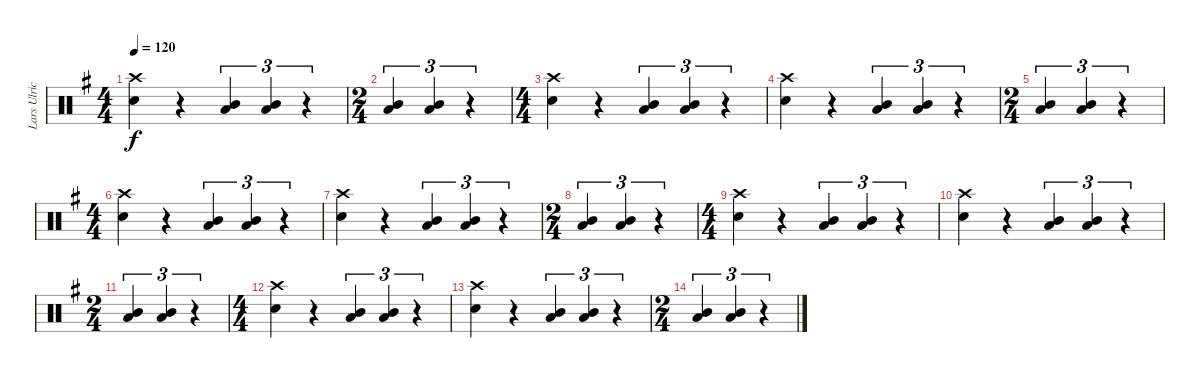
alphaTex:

\track ("Lars Ulrich" "Lars Ulric") {instrument percussion}
\staff {score}
\articulation defaults
\ts (4 4)
\tempo 120
\clef neutral
\ks g
("Crash high (hit)" "Snare (hit) 2").4{dy f} r.4 ("Mid Tom (hit)" "Low Tom (hit)").4{tu (3 2)} ("Mid Tom (hit)" "Low Tom (hit)").4{tu (3 2)} r.4{tu (3 2)} |
\ts (2 4)
("Mid Tom (hit)" "Low Tom (hit)").4{tu (3 2)} ("Mid Tom (hit)" "Low Tom (hit)").4{tu (3 2)} r.4{tu (3 2)} |
\ts (4 4)
("Crash high (hit)" "Snare (hit) 2").4 r.4 ("Mid Tom (hit)" "Low Tom (hit)").4{tu (3 2)} ("Mid Tom (hit)" "Low Tom (hit)").4{tu (3 2)} r.4{tu (3 2)} |
("Crash high (hit)" "Snare (hit) 2").4 r.4 ("Mid Tom (hit)" "Low Tom (hit)").4{tu (3 2)} ("Mid Tom (hit)" "Low Tom (hit)").4{tu (3 2)} r.4{tu (3 2)} |
\ts (2 4)
("Mid Tom (hit)" "Low Tom (hit)").4{tu (3 2)} ("Mid Tom (hit)" "Low Tom (hit)").4{tu (3 2)} r.4{tu (3 2)} |
\ts (4 4)
("Crash high (hit)" "Snare (hit) 2").4 r.4 ("Mid Tom (hit)" "Low Tom (hit)").4{tu (3 2)} ("Mid Tom (hit)" "Low Tom (hit)").4{tu (3 2)} r.4{tu (3 2)} |
("Crash high (hit)" "Snare (hit) 2").4 r.4 ("Mid Tom (hit)" "Low Tom (hit)").4{tu (3 2)} ("Mid Tom (hit)" "Low Tom (hit)").4{tu (3 2)} r.4{tu (3 2)} |
\ts (2 4)
("Mid Tom (hit)" "Low Tom (hit)").4{tu (3 2)} ("Mid Tom (hit)" "Low Tom (hit)").4{tu (3 2)} r.4{tu (3 2)} |
\ts (4 4)
("Crash high (hit)" "Snare (hit) 2").4 r.4 ("Mid Tom (hit)" "Low Tom (hit)").4{tu (3 2)} ("Mid Tom (hit)" "Low Tom (hit)").4{tu (3 2)} r.4{tu (3 2)} |
("Crash high (hit)" "Snare (hit) 2").4 r.4 ("Mid Tom (hit)" "Low Tom (hit)").4{tu (3 2)} ("Mid Tom (hit)" "Low Tom (hit)").4{tu (3 2)} r.4{tu (3 2)} |
\ts (2 4)
("Mid Tom (hit)" "Low Tom (hit)").4{tu (3 2)} ("Mid Tom (hit)" "Low Tom (hit)").4{tu (3 2)} r.4{tu (3 2)} |
\ts (4 4)
("Crash high (hit)" "Snare (hit) 2").4 r.4 ("Mid Tom (hit)" "Low Tom (hit)").4{tu (3 2)} ("Mid Tom (hit)" "Low Tom (hit)").4{tu (3 2)} r.4{tu (3 2)} |
("Crash high (hit)" "Snare (hit) 2").4 r.4 ("Mid Tom (hit)" "Low Tom (hit)").4{tu (3 2)} ("Mid Tom (hit)" "Low Tom (hit)").4{tu (3 2)} r.4{tu (3 2)} |
\ts (2 4)
("Mid Tom (hit)" "Low Tom (hit)").4{tu (3 2)} ("Mid Tom (hit)" "Low Tom (hit)").4{tu (3 2)} r.4{tu (3 2)}
